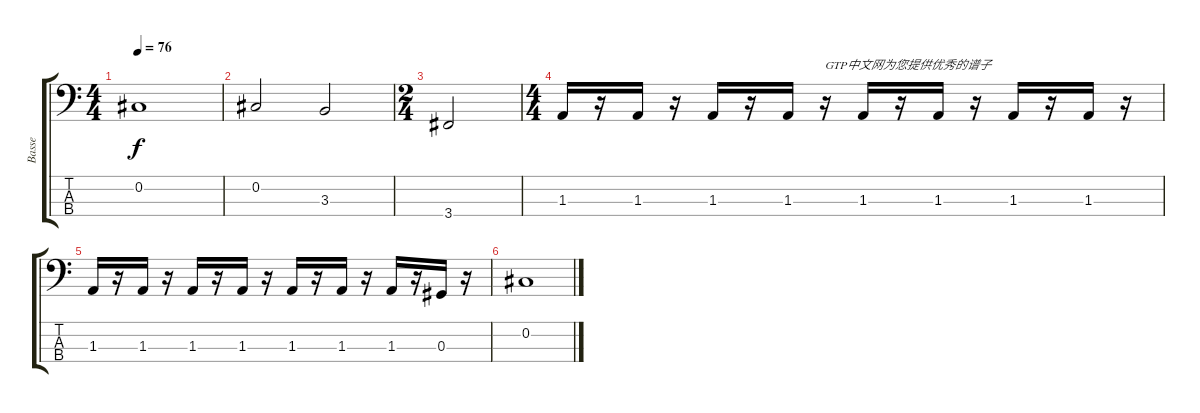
\track ("Basse" "Basse") {instrument electricbasspick}
\staff {score tabs}
\tuning (Gb2 Db2 Ab1 Eb1) {hide}
\ts (4 4)
\tempo 76
\clef f4
\ks c
0.2.1{dy f} |
0.2.2 3.3.2 |
\ts (2 4)
3.4.2 |
\ts (4 4)
1.3.16 r.16 1.3.16 r.16 1.3.16 r.16 1.3.16 r.16{txt "GTP中文网为您提供优秀的谱子"} 1.3.16 r.16 1.3.16 r.16 1.3.16 r.16 1.3.16 r.16 |
1.3.16 r.16 1.3.16 r.16 1.3.16 r.16 1.3.16 r.16 1.3.16 r.16 1.3.16 r.16 1.3.16 r.16 0.3.16 r.16 |
0.2.1
